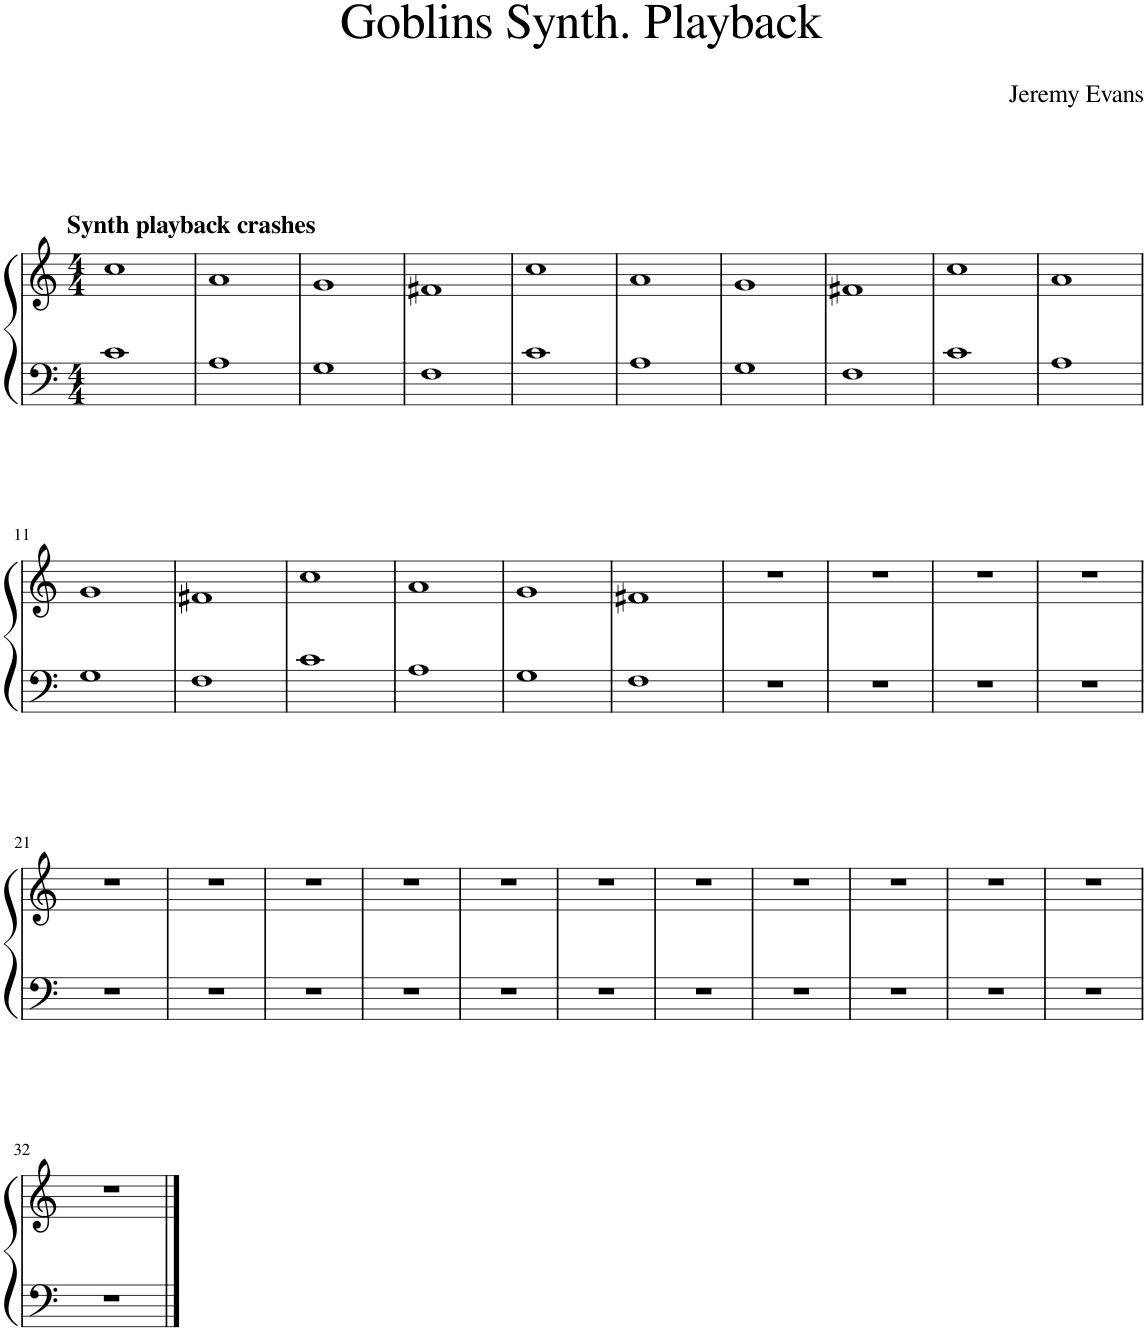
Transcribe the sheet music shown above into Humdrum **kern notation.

**kern	**kern
*part1	*part1
*staff2	*staff1
*I"Goblins Synthesizer	*
*I'Synth.	*
*clefF4	*clefG2
*k[]	*k[]
*M4/4	*M4/4
=1	=1
!	!LO:TX:a:B:t=Synth playback crashes
1c	1cc
=2	=2
1A	1a
=3	=3
1G	1g
=4	=4
1F	1f#X
=5	=5
1c	1cc
=6	=6
1A	1a
=7	=7
1G	1g
=8	=8
1F	1f#X
=9	=9
1c	1cc
=10	=10
1A	1a
!!LO:LB:g=z
=11	=11
1G	1g
=12	=12
1F	1f#X
=13	=13
1c	1cc
=14	=14
1A	1a
=15	=15
1G	1g
=16	=16
1F	1f#X
=17	=17
1r	1r
=18	=18
1r	1r
=19	=19
1r	1r
=20	=20
1r	1r
!!LO:LB:g=z
=21	=21
1r	1r
=22	=22
1r	1r
=23	=23
1r	1r
=24	=24
1r	1r
=25	=25
1r	1r
=26	=26
1r	1r
=27	=27
1r	1r
=28	=28
1r	1r
=29	=29
1r	1r
=30	=30
1r	1r
=31	=31
1r	1r
!!LO:LB:g=z
=32	=32
1r	1r
==	==
*-	*-
